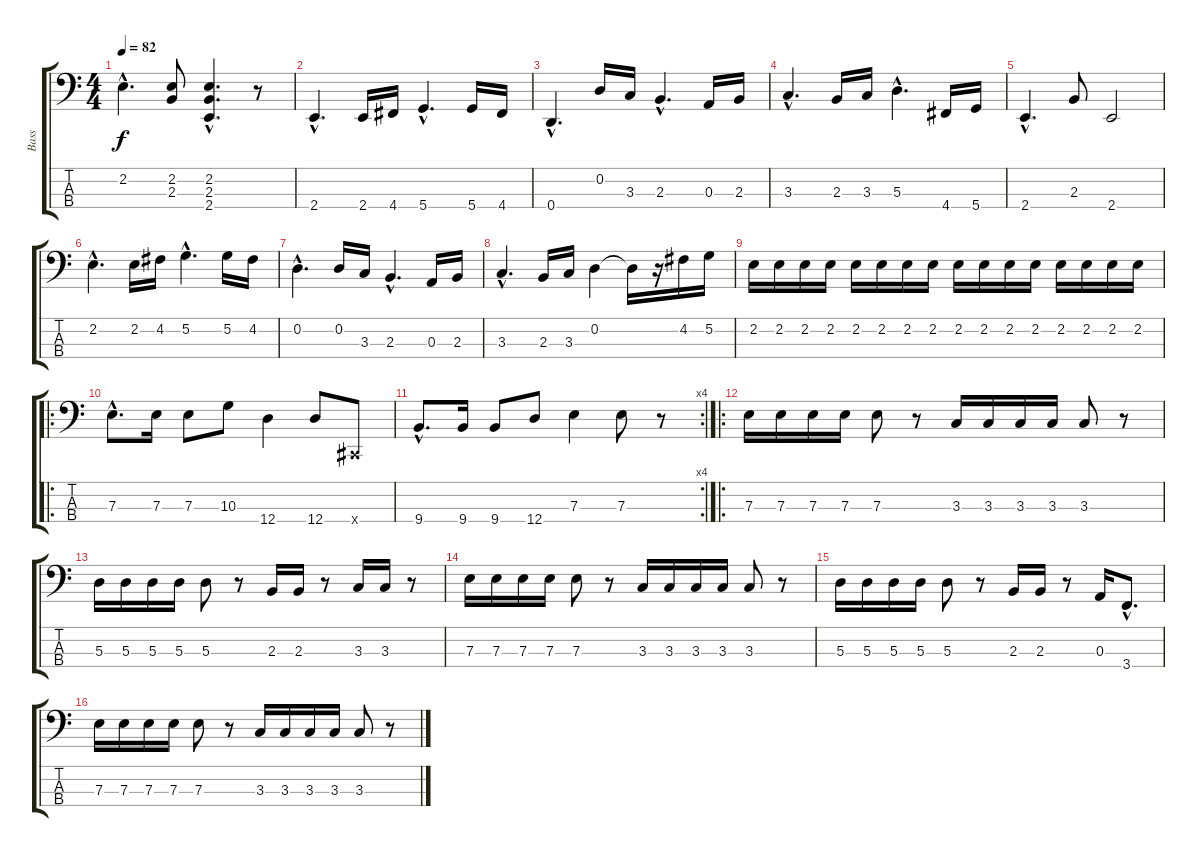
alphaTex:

\track ("Bass" "Bass") {instrument electricbasspick}
\staff {score tabs}
\tuning (G2 D2 A1 D1) {hide}
\ts (4 4)
\tempo 82
\clef f4
\ks c
2.2{hac}.4{d dy f} (2.2 2.3).8 (2.2{hac} 2.3{hac} 2.4{hac}).4{d} r.8 |
2.4{hac}.4{d} 2.4.16 4.4.16 5.4{hac}.4{d} 5.4.16 4.4.16 |
0.4{hac}.4{d} 0.2.16 3.3.16 2.3{hac}.4{d} 0.3.16 2.3.16 |
3.3{hac}.4{d} 2.3.16 3.3.16 5.3{hac}.4{d} 4.4.16 5.4.16 |
2.4{hac}.4{d} 2.3.8 2.4.2 |
2.2{hac}.4{d} 2.2.16 4.2.16 5.2{hac}.4{d} 5.2.16 4.2.16 |
0.2{hac}.4{d} 0.2.16 3.3.16 2.3{hac}.4{d} 0.3.16 2.3.16 |
3.3{hac}.4{d} 2.3.16 3.3.16 0.2.4 0.2{t}.16 r.16 4.2.16 5.2.16 |
2.2.16 2.2.16 2.2.16 2.2.16 2.2.16 2.2.16 2.2.16 2.2.16 2.2.16 2.2.16 2.2.16 2.2.16 2.2.16 2.2.16 2.2.16 2.2.16 |
\ro
7.3{hac}.8{d} 7.3.16 7.3.8 10.3.8 12.4.4 12.4.8 -1.4{x}.8 |
\rc 4
9.4{hac}.8{d} 9.4.16 9.4.8 12.4.8 7.3.4 7.3.8 r.8 |
\ro
7.3.16 7.3.16 7.3.16 7.3.16 7.3.8 r.8 3.3.16 3.3.16 3.3.16 3.3.16 3.3.8 r.8 |
5.3.16 5.3.16 5.3.16 5.3.16 5.3.8 r.8 2.3.16 2.3.16 r.8 3.3.16 3.3.16 r.8 |
7.3.16 7.3.16 7.3.16 7.3.16 7.3.8 r.8 3.3.16 3.3.16 3.3.16 3.3.16 3.3.8 r.8 |
5.3.16 5.3.16 5.3.16 5.3.16 5.3.8 r.8 2.3.16 2.3.16 r.8 0.3.16 3.4{hac}.8{d} |
7.3.16 7.3.16 7.3.16 7.3.16 7.3.8 r.8 3.3.16 3.3.16 3.3.16 3.3.16 3.3.8 r.8
